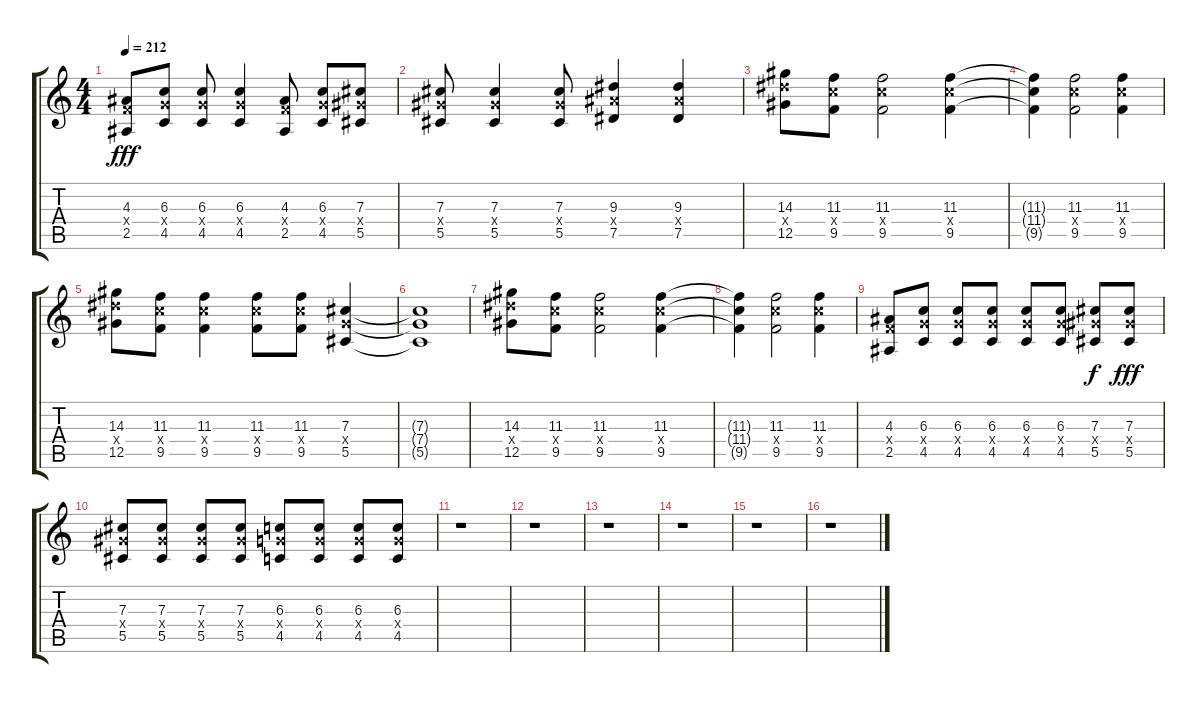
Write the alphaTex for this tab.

\track "" {instrument distortionguitar}
\staff {score tabs}
\tuning (Eb4 Bb3 Gb3 Db3 Ab2 Eb2) {hide}
\ts (4 4)
\tempo 212
\clef g2
\ks c
(4.3 4.4{x} 2.5).8{dy fff} (6.3 6.4{x} 4.5).8 (6.3 6.4{x} 4.5).8 (6.3 6.4{x} 4.5).4 (4.3 4.4{x} 2.5).8 (6.3 6.4{x} 4.5).8 (7.3 7.4{x} 5.5).8 |
(7.3 7.4{x} 5.5).8 (7.3 7.4{x} 5.5).4 (7.3 7.4{x} 5.5).8 (9.3 9.4{x} 7.5).4 (9.3 9.4{x} 7.5).4 |
(14.3 14.4{x} 12.5).8 (11.3 11.4{x} 9.5).8 (11.3 11.4{x} 9.5).2 (11.3 11.4{x} 9.5).4 |
(11.3{t} 11.4{t} 9.5{t}).4 (11.3 11.4{x} 9.5).2 (11.3 11.4{x} 9.5).4 |
(14.3 14.4{x} 12.5).8 (11.3 11.4{x} 9.5).8 (11.3 11.4{x} 9.5).4 (11.3 11.4{x} 9.5).8 (11.3 11.4{x} 9.5).8 (7.3 7.4{x} 5.5).4 |
(7.3{t} 7.4{t} 5.5{t}).1 |
(14.3 14.4{x} 12.5).8 (11.3 11.4{x} 9.5).8 (11.3 11.4{x} 9.5).2 (11.3 11.4{x} 9.5).4 |
(11.3{t} 11.4{t} 9.5{t}).4 (11.3 11.4{x} 9.5).2 (11.3 11.4{x} 9.5).4 |
(4.3 4.4{x} 2.5).8 (6.3 6.4{x} 4.5).8 (6.3 6.4{x} 4.5).8 (6.3 6.4{x} 4.5).8 (6.3 6.4{x} 4.5).8 (6.3 6.4{x} 4.5).8 (7.3 7.4{x} 5.5).8{dy f} (7.3 7.4{x} 5.5).8{dy fff} |
(7.3 7.4{x} 5.5).8 (7.3 7.4{x} 5.5).8 (7.3 7.4{x} 5.5).8 (7.3 7.4{x} 5.5).8 (6.3 6.4{x} 4.5).8 (6.3 6.4{x} 4.5).8 (6.3 6.4{x} 4.5).8 (6.3 6.4{x} 4.5).8 |
r.1 |
r.1 |
r.1 |
r.1 |
r.1 |
r.1
